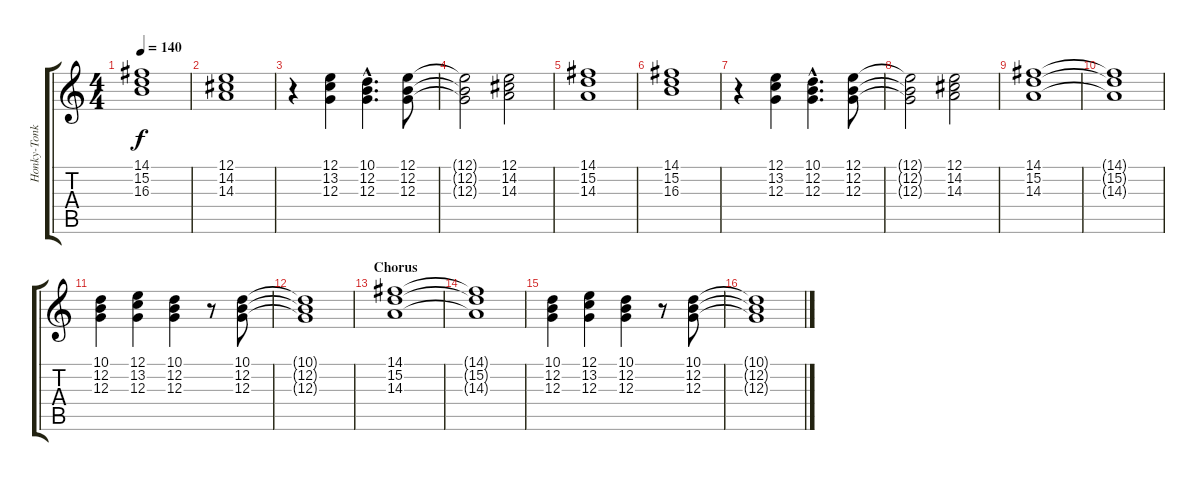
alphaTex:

\track ("Honky-Tonk Piano" "Honky-Tonk") {instrument honkytonkpiano}
\staff {score tabs}
\tuning (E4 B3 G3 D3 A2 E2) {hide}
\ts (4 4)
\tempo 140
\clef g2
\ks c
(14.1 15.2 16.3).1{dy f} |
(12.1 14.2 14.3).1 |
r.4 (12.1 13.2 12.3).4 (10.1{hac} 12.2{hac} 12.3{hac}).4{d} (12.1 12.2 12.3).8 |
(12.1{t} 12.2{t} 12.3{t}).2 (12.1 14.2 14.3).2 |
(14.1 15.2 14.3).1 |
(14.1 15.2 16.3).1 |
r.4 (12.1 13.2 12.3).4 (10.1{hac} 12.2{hac} 12.3{hac}).4{d} (12.1 12.2 12.3).8 |
(12.1{t} 12.2{t} 12.3{t}).2 (12.1 14.2 14.3).2 |
(14.1 15.2 14.3).1 |
(14.1{t} 15.2{t} 14.3{t}).1 |
(10.1 12.2 12.3).4 (12.1 13.2 12.3).4 (10.1 12.2 12.3).4 r.8 (10.1 12.2 12.3).8 |
(10.1{t} 12.2{t} 12.3{t}).1 |
\section ("" "Chorus")
(14.1 15.2 14.3).1 |
(14.1{t} 15.2{t} 14.3{t}).1 |
(10.1 12.2 12.3).4 (12.1 13.2 12.3).4 (10.1 12.2 12.3).4 r.8 (10.1 12.2 12.3).8 |
(10.1{t} 12.2{t} 12.3{t}).1
